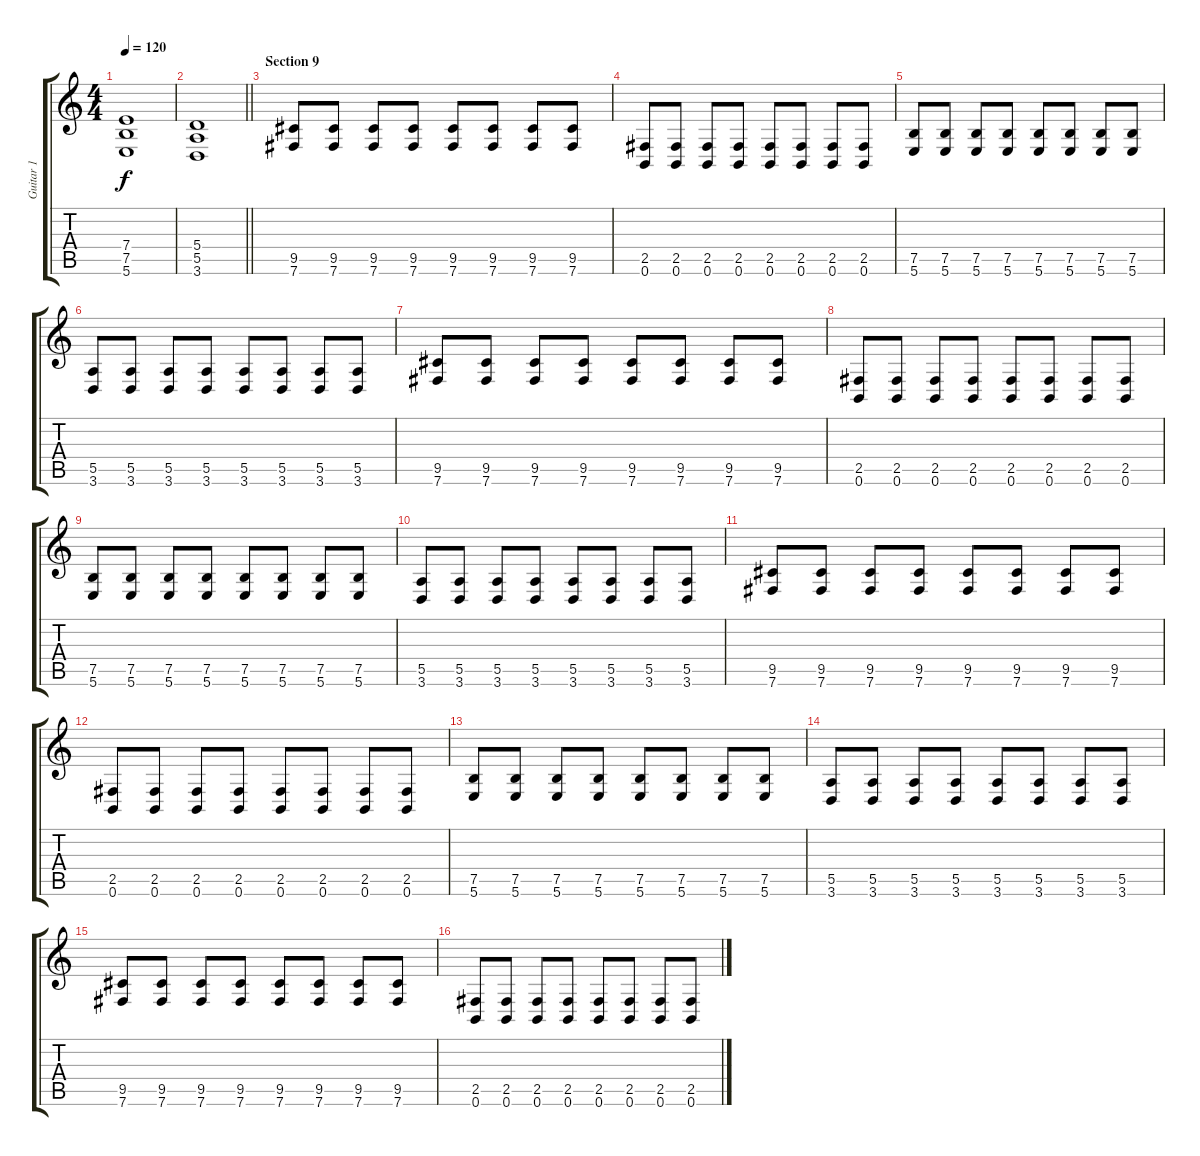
\track ("Guitar 1" "Guitar 1") {instrument distortionguitar}
\staff {score tabs}
\tuning (B3 Gb3 D3 A2 E2 B1) {hide}
\ts (4 4)
\tempo 120
\clef g2
\ks c
(7.4 7.5 5.6).1{dy f} |
\barLineRight lightlight
(5.4 5.5 3.6).1 |
\section ("" "Section 9")
(9.5 7.6).8 (9.5 7.6).8 (9.5 7.6).8 (9.5 7.6).8 (9.5 7.6).8 (9.5 7.6).8 (9.5 7.6).8 (9.5 7.6).8 |
(2.5 0.6).8 (2.5 0.6).8 (2.5 0.6).8 (2.5 0.6).8 (2.5 0.6).8 (2.5 0.6).8 (2.5 0.6).8 (2.5 0.6).8 |
(7.5 5.6).8 (7.5 5.6).8 (7.5 5.6).8 (7.5 5.6).8 (7.5 5.6).8 (7.5 5.6).8 (7.5 5.6).8 (7.5 5.6).8 |
(5.5 3.6).8 (5.5 3.6).8 (5.5 3.6).8 (5.5 3.6).8 (5.5 3.6).8 (5.5 3.6).8 (5.5 3.6).8 (5.5 3.6).8 |
(9.5 7.6).8 (9.5 7.6).8 (9.5 7.6).8 (9.5 7.6).8 (9.5 7.6).8 (9.5 7.6).8 (9.5 7.6).8 (9.5 7.6).8 |
(2.5 0.6).8 (2.5 0.6).8 (2.5 0.6).8 (2.5 0.6).8 (2.5 0.6).8 (2.5 0.6).8 (2.5 0.6).8 (2.5 0.6).8 |
(7.5 5.6).8 (7.5 5.6).8 (7.5 5.6).8 (7.5 5.6).8 (7.5 5.6).8 (7.5 5.6).8 (7.5 5.6).8 (7.5 5.6).8 |
(5.5 3.6).8 (5.5 3.6).8 (5.5 3.6).8 (5.5 3.6).8 (5.5 3.6).8 (5.5 3.6).8 (5.5 3.6).8 (5.5 3.6).8 |
(9.5 7.6).8 (9.5 7.6).8 (9.5 7.6).8 (9.5 7.6).8 (9.5 7.6).8 (9.5 7.6).8 (9.5 7.6).8 (9.5 7.6).8 |
(2.5 0.6).8 (2.5 0.6).8 (2.5 0.6).8 (2.5 0.6).8 (2.5 0.6).8 (2.5 0.6).8 (2.5 0.6).8 (2.5 0.6).8 |
(7.5 5.6).8 (7.5 5.6).8 (7.5 5.6).8 (7.5 5.6).8 (7.5 5.6).8 (7.5 5.6).8 (7.5 5.6).8 (7.5 5.6).8 |
(5.5 3.6).8 (5.5 3.6).8 (5.5 3.6).8 (5.5 3.6).8 (5.5 3.6).8 (5.5 3.6).8 (5.5 3.6).8 (5.5 3.6).8 |
(9.5 7.6).8 (9.5 7.6).8 (9.5 7.6).8 (9.5 7.6).8 (9.5 7.6).8 (9.5 7.6).8 (9.5 7.6).8 (9.5 7.6).8 |
(2.5 0.6).8 (2.5 0.6).8 (2.5 0.6).8 (2.5 0.6).8 (2.5 0.6).8 (2.5 0.6).8 (2.5 0.6).8 (2.5 0.6).8
